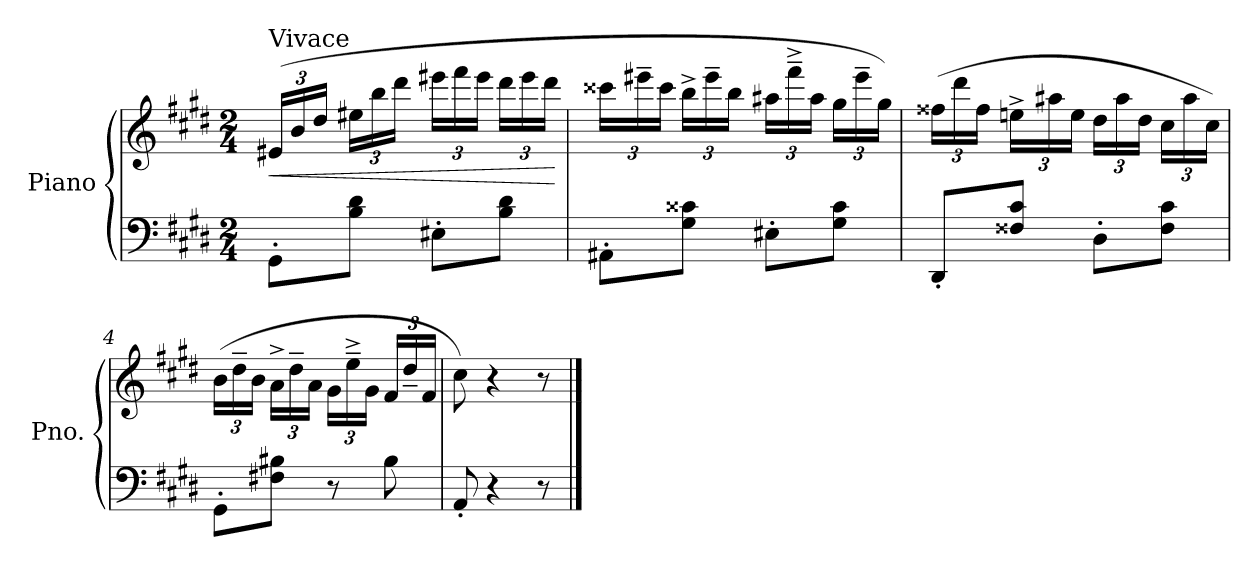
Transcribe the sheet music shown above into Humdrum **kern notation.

**kern	**kern	**dynam
*part1	*part1	*part1
*staff2	*staff1	*staff1/2
*I"Piano	*	*
*I'Pno.	*	*
*clefF4	*clefG2	*
*k[f#c#g#d#]	*k[f#c#g#d#]	*
*M2/4	*M2/4	*
*MM104	*MM104	*
*	*Xbrackettup	*
=1	=1	=1
!	!LO:TX:a:t=Vivace	!
!	!	!LO:HP:b
8GG#'\L	(24e#X/LL	<
.	24b/	.
.	24dd#/JJ	.
8B\ 8d#\J	24ee#X\LL	.
.	24bb\	.
.	24ddd#\JJ	.
8E#X'\L	24eee#X\LL	.
.	24fff#\	.
.	24eee#\JJ	.
8B\ 8d#\J	24ddd#\LL	.
.	24eee#\	.
.	24ddd#\JJ	.
.	.	[
=2	=2	=2
8AA#X'\L	24ccc##X\LL	.
.	24eee#X~\	.
.	24ccc##\JJ	.
8G#\ 8c##X\J	24bb^\LL	.
.	24eee#~\	.
.	24bb\JJ	.
8E#X'\L	24aa#X\LL	.
.	24fff#~^\	.
.	24aa#\JJ	.
8G#\ 8c##\J	24gg#\LL	.
.	24eee#~\	.
.	24gg#\JJ)	.
!!LO:LB:g=z
=3	=3	=3
8DD#'/L	(24ff##X\LL	.
.	24ddd#\	.
.	24ff##\JJ	.
8F##X/ 8c#/J	24een^\LL	.
.	24aa#X\	.
.	24ee\JJ	.
8D#'\L	24dd#\LL	.
.	24aa#\	.
.	24dd#\JJ	.
8F##\ 8c#\J	24cc#\LL	.
.	24aa#\	.
.	24cc#\JJ)	.
=4	=4	=4
8GG#'\L	(24b\LL	.
.	24dd#~\	.
.	24b\JJ	.
8F#X\ 8B#X\J	24a^\LL	.
.	24dd#~\	.
.	24a\JJ	.
8r	24g#\LL	.
.	24ee~^\	.
.	24g#\JJ	.
8B#\	24f#/LL	.
.	24dd#~/	.
.	24f#/JJ	.
=5	=5	=5
8AA'/	8cc#\)	.
4r	4r	.
8r	8r	.
==	==	==
*-	*-	*-
